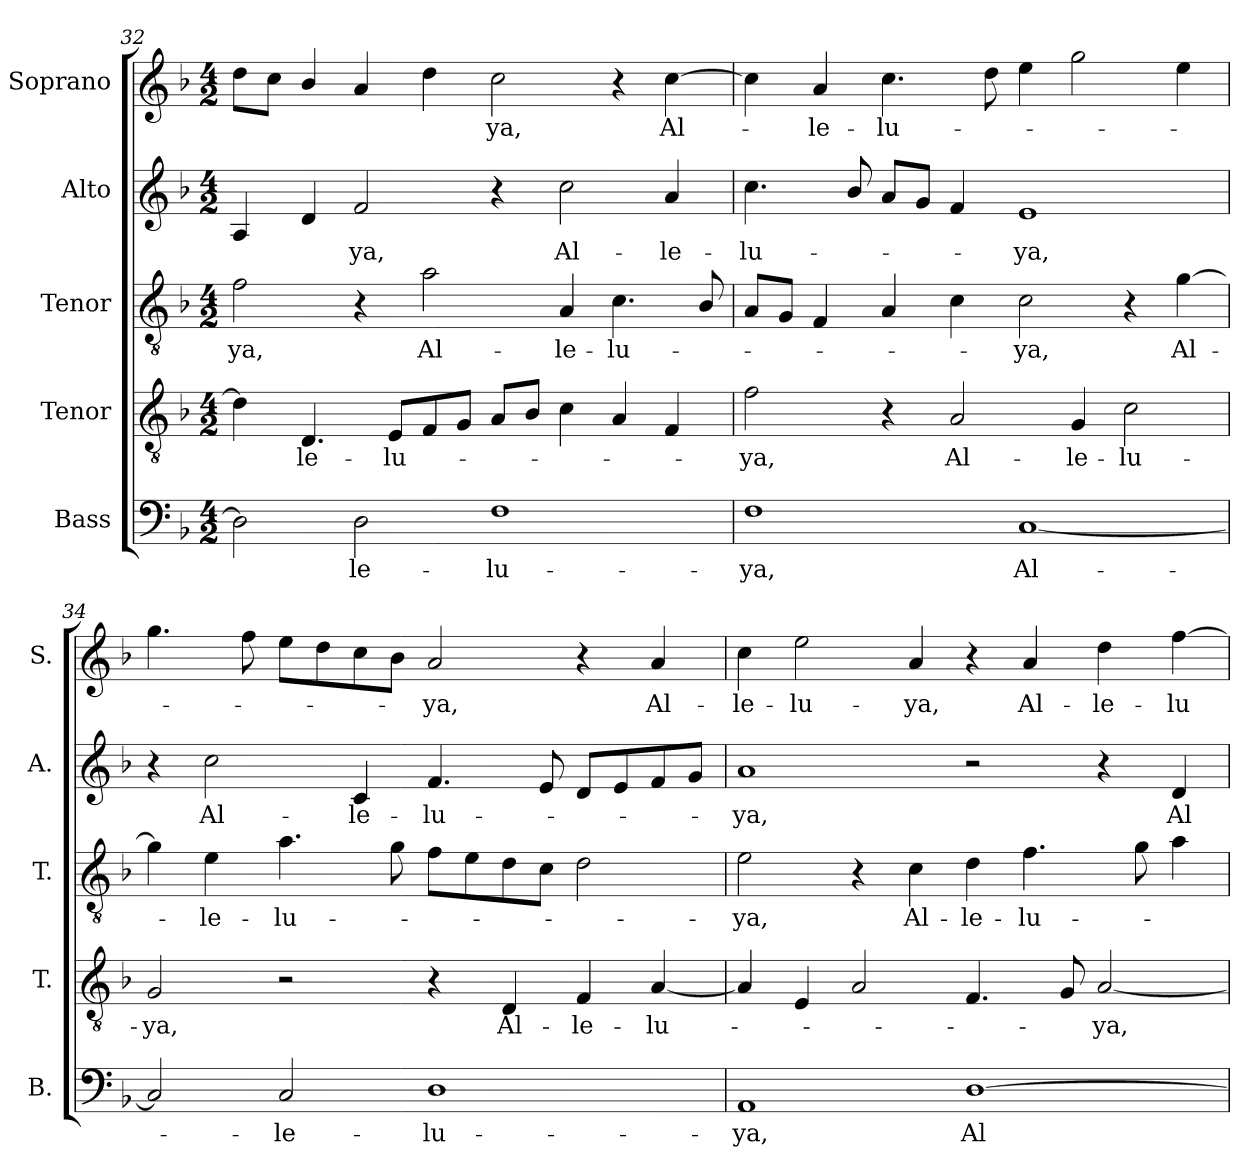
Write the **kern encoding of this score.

**kern	**text	**kern	**text	**kern	**text	**kern	**text	**kern	**text
*part5	*part5	*part4	*part4	*part3	*part3	*part2	*part2	*part1	*part1
*staff5	*staff5	*staff4	*staff4	*staff3	*staff3	*staff2	*staff2	*staff1	*staff1
*I"Bass	*	*I"Tenor	*	*I"Tenor	*	*I"Alto	*	*I"Soprano	*
*I'B.	*	*I'T.	*	*I'T.	*	*I'A.	*	*I'S.	*
!!LO:PB:g=z
*clefF4	*	*clefGv2	*	*clefGv2	*	*clefG2	*	*clefG2	*
*	*	*ITrd7c12	*	*ITrd7c12	*	*	*	*	*
*k[b-]	*	*k[b-]	*	*k[b-]	*	*k[b-]	*	*k[b-]	*
*F:	*	*F:	*	*F:	*	*F:	*	*F:	*
*M4/2	*	*M4/2	*	*M4/2	*	*M4/2	*	*M4/2	*
=32	=32	=32	=32	=32	=32	=32	=32	=32	=32
!	!	!	!	!	!LO:LY:b:color=#000000	!	!	!	!
2Di\]	.	4Di\]	.	2Fi\	-ya,	4Ai/	.	8ddi\L	.
.	.	.	.	.	.	.	.	8cci\J	.
!	!	!	!LO:LY:b:color=#000000	!	!	!	!	!	!
.	.	4.DDi/	-le-	.	.	4di/	.	4b-i/	.
!	!LO:LY:b:color=#000000	!	!	!	!	!	!	!	!
!	!	!	!	!	!	!	!LO:LY:b:color=#000000	!	!
2Di\	-le-	.	.	4r	.	2fi/	-ya,	4ai/	.
!	!	!	!LO:LY:b:color=#000000	!	!	!	!	!	!
.	.	8EEi/L	-lu-	.	.	.	.	.	.
!	!	!	!	!	!LO:LY:b:color=#000000	!	!	!	!
.	.	8FFi/	.	2Ai\	Al-	.	.	4ddi\	.
.	.	8GGi/J	.	.	.	.	.	.	.
!	!LO:LY:b:color=#000000	!	!	!	!	!	!	!	!
!	!	!	!	!	!	!	!	!	!LO:LY:b:color=#000000
1Fi	-lu-	8AAi/L	.	.	.	4r	.	2cci\	-ya,
.	.	8BB-i/J	.	.	.	.	.	.	.
!	!	!	!	!	!LO:LY:b:color=#000000	!	!	!	!
!	!	!	!	!	!	!	!LO:LY:b:color=#000000	!	!
.	.	4Ci\	.	4AAi/	-le-	2cci\	Al-	.	.
!	!	!	!	!	!LO:LY:b:color=#000000	!	!	!	!
.	.	4AAi/	.	4.Ci\	-lu-	.	.	4r	.
!	!	!	!	!	!	!	!LO:LY:b:color=#000000	!	!
!	!	!	!	!	!	!	!	!	!LO:LY:b:color=#000000
.	.	4FFi/	.	.	.	4ai/	-le-	[4cci\	Al-
.	.	.	.	8BB-i/	.	.	.	.	.
=33	=33	=33	=33	=33	=33	=33	=33	=33	=33
!	!LO:LY:b:color=#000000	!	!	!	!	!	!	!	!
!	!	!	!LO:LY:b:color=#000000	!	!	!	!	!	!
!	!	!	!	!	!	!	!LO:LY:b:color=#000000	!	!
1Fi	-ya,	2Fi\	-ya,	8AAi/L	.	4.cci\	-lu-	4cci\]	.
.	.	.	.	8GGi/J	.	.	.	.	.
!	!	!	!	!	!	!	!	!	!LO:LY:b:color=#000000
.	.	.	.	4FFi/	.	.	.	4ai/	-le-
.	.	.	.	.	.	8b-i/	.	.	.
!	!	!	!	!	!	!	!	!	!LO:LY:b:color=#000000
.	.	4r	.	4AAi/	.	8ai/L	.	4.cci\	-lu-
.	.	.	.	.	.	8gi/J	.	.	.
!	!	!	!LO:LY:b:color=#000000	!	!	!	!	!	!
.	.	2AAi/	Al-	4Ci\	.	4fi/	.	.	.
.	.	.	.	.	.	.	.	8ddi\	.
!	!LO:LY:b:color=#000000	!	!	!	!	!	!	!	!
!	!	!	!	!	!LO:LY:b:color=#000000	!	!	!	!
!	!	!	!	!	!	!	!LO:LY:b:color=#000000	!	!
[1Ci	Al-	.	.	2Ci\	-ya,	1ei	-ya,	4eei\	.
!	!	!	!LO:LY:b:color=#000000	!	!	!	!	!	!
.	.	4GGi/	-le-	.	.	.	.	2ggi\	.
!	!	!	!LO:LY:b:color=#000000	!	!	!	!	!	!
.	.	2Ci\	-lu-	4r	.	.	.	.	.
!	!	!	!	!	!LO:LY:b:color=#000000	!	!	!	!
.	.	.	.	[4Gi\	Al-	.	.	4eei\	.
=34	=34	=34	=34	=34	=34	=34	=34	=34	=34
!	!	!	!LO:LY:b:color=#000000	!	!	!	!	!	!
2Ci/]	.	2GGi/	-ya,	4Gi\]	.	4r	.	4.ggi\	.
!	!	!	!	!	!LO:LY:b:color=#000000	!	!	!	!
!	!	!	!	!	!	!	!LO:LY:b:color=#000000	!	!
.	.	.	.	4Ei\	-le-	2cci\	Al-	.	.
.	.	.	.	.	.	.	.	8ffi\	.
!	!LO:LY:b:color=#000000	!	!	!	!	!	!	!	!
!	!	!	!	!	!LO:LY:b:color=#000000	!	!	!	!
2Ci/	-le-	2r	.	4.Ai\	-lu-	.	.	8eei\L	.
.	.	.	.	.	.	.	.	8ddi\	.
!	!	!	!	!	!	!	!LO:LY:b:color=#000000	!	!
.	.	.	.	.	.	4ci/	-le-	8cci\	.
.	.	.	.	8Gi\	.	.	.	8b-i\J	.
!	!LO:LY:b:color=#000000	!	!	!	!	!	!	!	!
!	!	!	!	!	!	!	!LO:LY:b:color=#000000	!	!
!	!	!	!	!	!	!	!	!	!LO:LY:b:color=#000000
1Di	-lu-	4r	.	8Fi\L	.	4.fi/	-lu-	2ai/	-ya,
.	.	.	.	8Ei\	.	.	.	.	.
!	!	!	!LO:LY:b:color=#000000	!	!	!	!	!	!
.	.	4DDi/	Al-	8Di\	.	.	.	.	.
.	.	.	.	8Ci\J	.	8ei/	.	.	.
!	!	!	!LO:LY:b:color=#000000	!	!	!	!	!	!
.	.	4FFi/	-le-	2Di\	.	8di/L	.	4r	.
.	.	.	.	.	.	8ei/	.	.	.
!	!	!	!LO:LY:b:color=#000000	!	!	!	!	!	!
!	!	!	!	!	!	!	!	!	!LO:LY:b:color=#000000
.	.	[4AAi/	-lu-	.	.	8fi/	.	4ai/	Al-
.	.	.	.	.	.	8gi/J	.	.	.
!!LO:LB:g=z
=35	=35	=35	=35	=35	=35	=35	=35	=35	=35
!	!LO:LY:b:color=#000000	!	!	!	!	!	!	!	!
!	!	!	!	!	!LO:LY:b:color=#000000	!	!	!	!
!	!	!	!	!	!	!	!LO:LY:b:color=#000000	!	!
!	!	!	!	!	!	!	!	!	!LO:LY:b:color=#000000
1AAi	-ya,	4AAi/]	.	2Ei\	-ya,	1ai	-ya,	4cci\	-le-
!	!	!	!	!	!	!	!	!	!LO:LY:b:color=#000000
.	.	4EEi/	.	.	.	.	.	2eei\	-lu-
.	.	2AAi/	.	4r	.	.	.	.	.
!	!	!	!	!	!LO:LY:b:color=#000000	!	!	!	!
!	!	!	!	!	!	!	!	!	!LO:LY:b:color=#000000
.	.	.	.	4Ci\	Al-	.	.	4ai/	-ya,
!	!LO:LY:b:color=#000000	!	!	!	!	!	!	!	!
!	!	!	!	!	!LO:LY:b:color=#000000	!	!	!	!
[1Di	Al-	4.FFi/	.	4Di\	-le-	2r	.	4r	.
!	!	!	!	!	!LO:LY:b:color=#000000	!	!	!	!
!	!	!	!	!	!	!	!	!	!LO:LY:b:color=#000000
.	.	.	.	4.Fi\	-lu-	.	.	4ai/	Al-
.	.	8GGi/	.	.	.	.	.	.	.
!	!	!	!LO:LY:b:color=#000000	!	!	!	!	!	!
!	!	!	!	!	!	!	!	!	!LO:LY:b:color=#000000
.	.	[2AAi/	-ya,	.	.	4r	.	4ddi\	-le-
.	.	.	.	8Gi\	.	.	.	.	.
!	!	!	!	!	!	!	!LO:LY:b:color=#000000	!	!
!	!	!	!	!	!	!	!	!	!LO:LY:b:color=#000000
.	.	.	.	4Ai\	.	4di/	Al-	[4ffi\	-lu-
=	=	=	=	=	=	=	=	=	=
*-	*-	*-	*-	*-	*-	*-	*-	*-	*-
